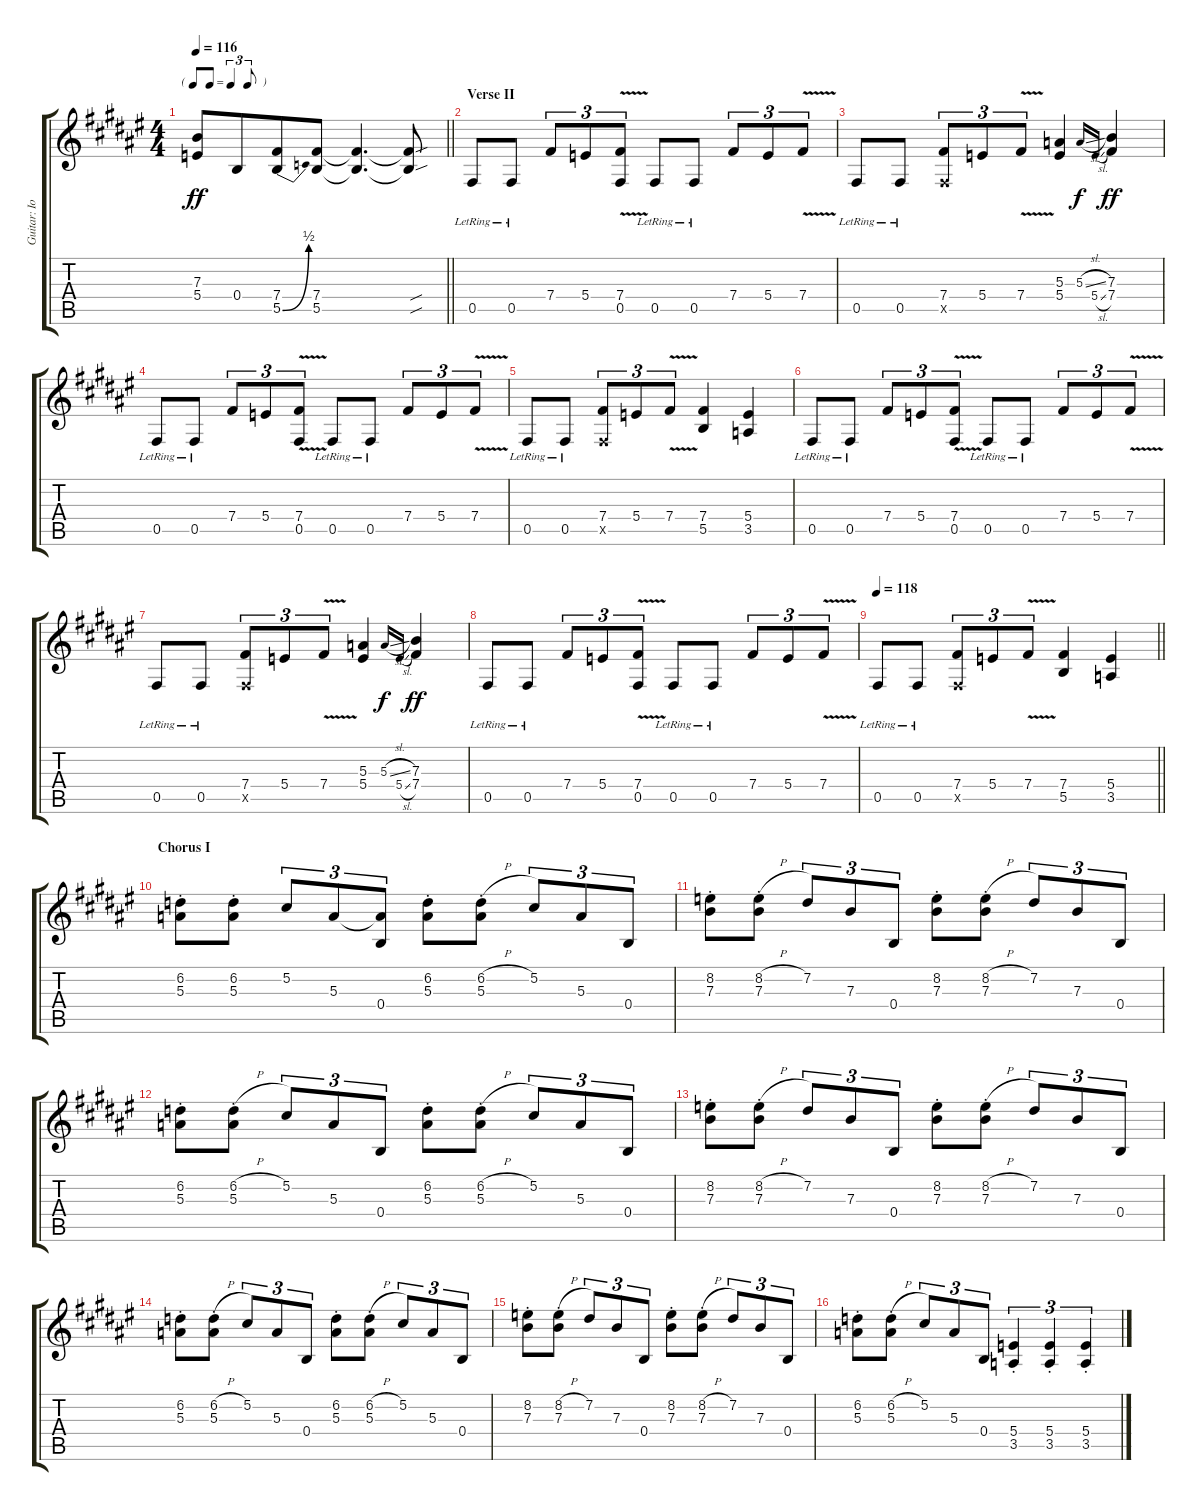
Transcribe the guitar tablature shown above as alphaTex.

\track ("Guitar: Iommi" "Guitar: Io") {instrument distortionguitar}
\staff {score tabs}
\tuning (Db4 Ab3 E3 B2 Gb2 Db2) {hide}
\ts (4 4)
\tf triplet8th
\tempo 116
\clef g2
\barLineRight lightlight
\ks f#
(7.3{t} 5.4{t}).8{dy ff} 0.4.8{beam merge} (7.4 5.5{be (bend 0 0 60 2)}).8 (7.4 5.5).8 (7.4{t} 5.5{t}).4{d} (7.4{sou t} 5.5{sou t}).8 |
\section ("" "Verse II")
0.5{lr}.8 0.5{lr}.8 7.4.8{tu (3 2)} 5.4.8{tu (3 2)} (7.4{v} 0.5).8{tu (3 2)} 0.5{lr}.8 0.5{lr}.8 7.4.8{tu (3 2)} 5.4.8{tu (3 2)} 7.4{v}.8{tu (3 2)} |
0.5{lr}.8 0.5{lr}.8 (7.4 0.5{x}).8{tu (3 2)} 5.4.8{tu (3 2)} 7.4{v}.8{tu (3 2)} (5.3 5.4).4 5.3{sl}.16{gr onbeat dy f} 5.4{sl}.16{gr onbeat} (7.3 7.4).4{dy ff} |
0.5{lr}.8 0.5{lr}.8 7.4.8{tu (3 2)} 5.4.8{tu (3 2)} (7.4{v} 0.5).8{tu (3 2)} 0.5{lr}.8 0.5{lr}.8 7.4.8{tu (3 2)} 5.4.8{tu (3 2)} 7.4{v}.8{tu (3 2)} |
0.5{lr}.8 0.5{lr}.8 (7.4 0.5{x}).8{tu (3 2)} 5.4.8{tu (3 2)} 7.4{v}.8{tu (3 2)} (7.4 5.5).4 (5.4 3.5).4 |
0.5{lr}.8 0.5{lr}.8 7.4.8{tu (3 2)} 5.4.8{tu (3 2)} (7.4{v} 0.5).8{tu (3 2)} 0.5{lr}.8 0.5{lr}.8 7.4.8{tu (3 2)} 5.4.8{tu (3 2)} 7.4{v}.8{tu (3 2)} |
0.5{lr}.8 0.5{lr}.8 (7.4 0.5{x}).8{tu (3 2)} 5.4.8{tu (3 2)} 7.4{v}.8{tu (3 2)} (5.3 5.4).4 5.3{sl}.16{gr onbeat dy f} 5.4{sl}.16{gr onbeat} (7.3 7.4).4{dy ff} |
0.5{lr}.8 0.5{lr}.8 7.4.8{tu (3 2)} 5.4.8{tu (3 2)} (7.4{v} 0.5).8{tu (3 2)} 0.5{lr}.8 0.5{lr}.8 7.4.8{tu (3 2)} 5.4.8{tu (3 2)} 7.4{v}.8{tu (3 2)} |
\tempo 118
\barLineRight lightlight
0.5{lr}.8 0.5{lr}.8 (7.4 0.5{x}).8{tu (3 2)} 5.4.8{tu (3 2)} 7.4{v}.8{tu (3 2)} (7.4 5.5).4 (5.4 3.5).4 |
\section ("" "Chorus I")
(6.2{st} 5.3{st}).8 (6.2{st} 5.3{st}).8 5.2.8{tu (3 2)} 5.3.8{tu (3 2)} (5.3{t} 0.4).8{tu (3 2)} (6.2{st} 5.3{st}).8 (6.2{h st} 5.3{st}).8 5.2.8{tu (3 2)} 5.3.8{tu (3 2)} 0.4.8{tu (3 2)} |
(8.2{st} 7.3{st}).8 (8.2{h st} 7.3{st}).8 7.2.8{tu (3 2)} 7.3.8{tu (3 2)} 0.4.8{tu (3 2)} (8.2{st} 7.3{st}).8 (8.2{h st} 7.3{st}).8 7.2.8{tu (3 2)} 7.3.8{tu (3 2)} 0.4.8{tu (3 2)} |
(6.2{st} 5.3{st}).8 (6.2{h st} 5.3{st}).8 5.2.8{tu (3 2)} 5.3.8{tu (3 2)} 0.4.8{tu (3 2)} (6.2{st} 5.3{st}).8 (6.2{h st} 5.3{st}).8 5.2.8{tu (3 2)} 5.3.8{tu (3 2)} 0.4.8{tu (3 2)} |
(8.2{st} 7.3{st}).8 (8.2{h st} 7.3{st}).8 7.2.8{tu (3 2)} 7.3.8{tu (3 2)} 0.4.8{tu (3 2)} (8.2{st} 7.3{st}).8 (8.2{h st} 7.3{st}).8 7.2.8{tu (3 2)} 7.3.8{tu (3 2)} 0.4.8{tu (3 2)} |
(6.2{st} 5.3{st}).8 (6.2{h st} 5.3{st}).8 5.2.8{tu (3 2)} 5.3.8{tu (3 2)} 0.4.8{tu (3 2)} (6.2{st} 5.3{st}).8 (6.2{h st} 5.3{st}).8 5.2.8{tu (3 2)} 5.3.8{tu (3 2)} 0.4.8{tu (3 2)} |
(8.2{st} 7.3{st}).8 (8.2{h st} 7.3{st}).8 7.2.8{tu (3 2)} 7.3.8{tu (3 2)} 0.4.8{tu (3 2)} (8.2{st} 7.3{st}).8 (8.2{h st} 7.3{st}).8 7.2.8{tu (3 2)} 7.3.8{tu (3 2)} 0.4.8{tu (3 2)} |
(6.2{st} 5.3{st}).8 (6.2{h st} 5.3{st}).8 5.2.8{tu (3 2)} 5.3.8{tu (3 2)} 0.4.8{tu (3 2)} (5.4{st} 3.5{st}).4{tu (3 2)} (5.4{st} 3.5{st}).4{tu (3 2)} (5.4{st} 3.5{st}).4{tu (3 2)}
